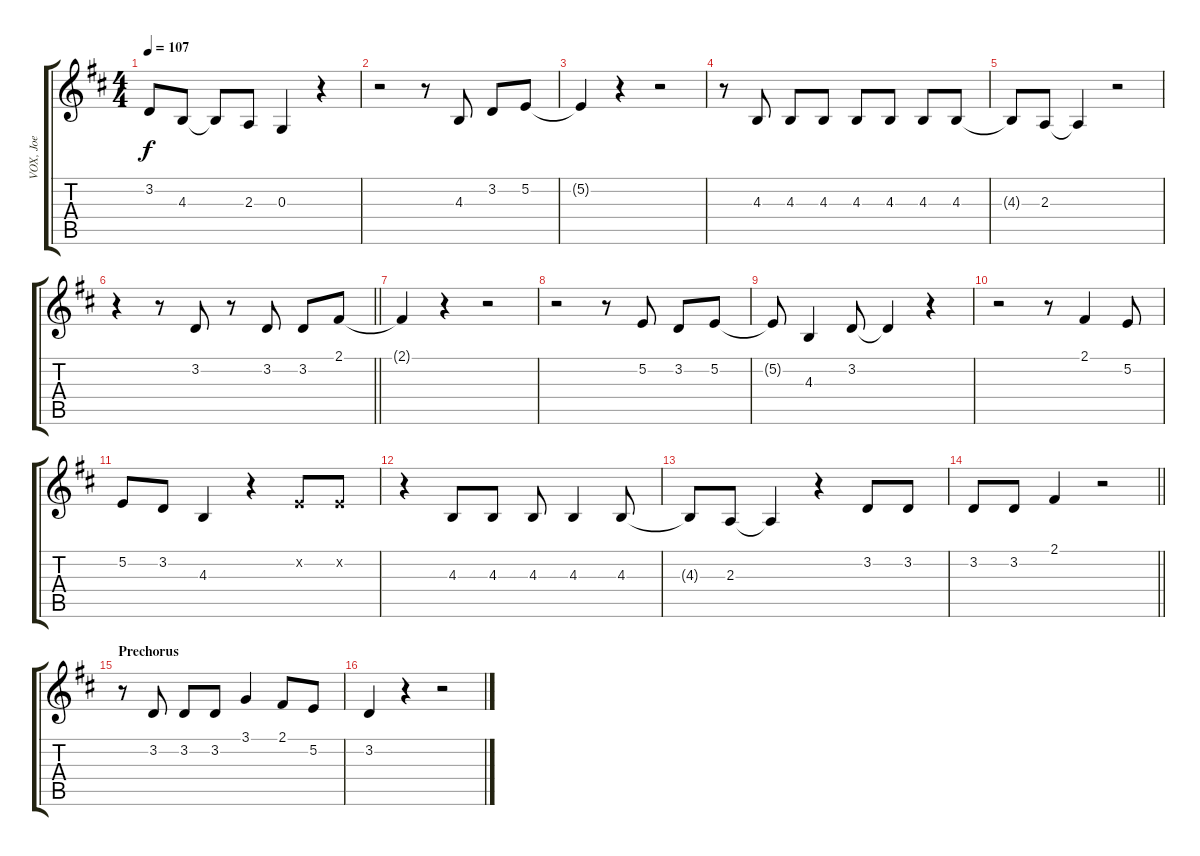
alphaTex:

\track ("VOX, Joe" "VOX, Joe") {instrument lead1square}
\staff {score tabs}
\tuning (E4 B3 G3 D3 A2 E2) {hide}
\ts (4 4)
\tempo 107
\clef g2
\ks d
3.2{t}.8{dy f} 4.3.8 4.3{t}.8 2.3.8 0.3.4 r.4 |
r.2 r.8 4.3.8 3.2.8 5.2.8 |
5.2{t}.4 r.4 r.2 |
r.8 4.3.8 4.3.8 4.3.8 4.3.8 4.3.8 4.3.8 4.3.8 |
4.3{t}.8 2.3.8 2.3{t}.4 r.2 |
\barLineRight lightlight
r.4 r.8 3.2.8 r.8 3.2.8 3.2.8 2.1.8 |
2.1{t}.4 r.4 r.2 |
r.2 r.8 5.2.8 3.2.8 5.2.8 |
5.2{t}.8 4.3.4 3.2.8 3.2{t}.4 r.4 |
r.2 r.8 2.1.4 5.2.8 |
5.2.8 3.2.8 4.3.4 r.4 5.2{x}.8 5.2{x}.8 |
r.4 4.3.8 4.3.8 4.3.8 4.3.4 4.3.8 |
4.3{t}.8 2.3.8 2.3{t}.4 r.4 3.2.8 3.2.8 |
\barLineRight lightlight
3.2.8 3.2.8 2.1.4 r.2 |
\section ("" "Prechorus")
r.8 3.2.8 3.2.8 3.2.8 3.1.4 2.1.8 5.2.8 |
3.2.4 r.4 r.2
